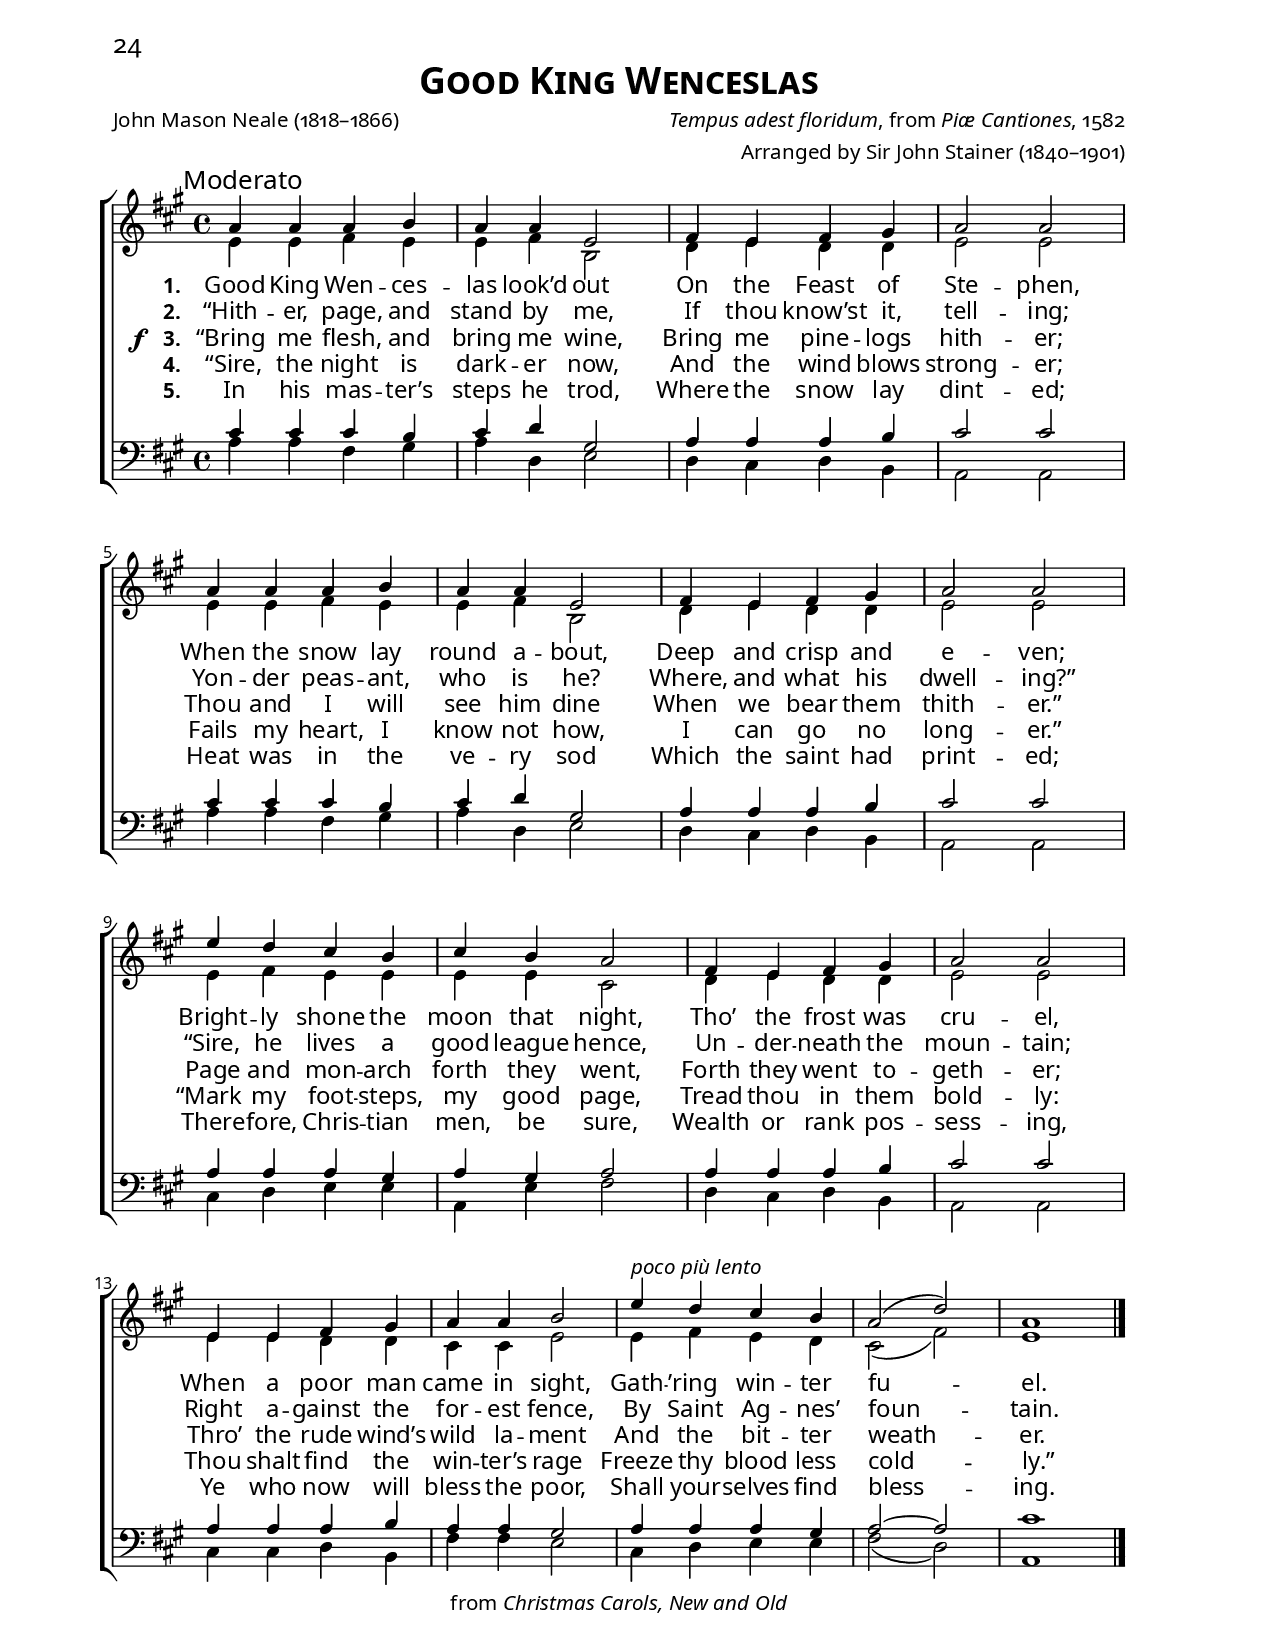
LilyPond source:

\version "2.14.2"
\include "util.ly"
\header {
  title = \markup{\override #'(font-name . "Garamond Premier Pro Semibold"){ \abs-fontsize #18 \smallCapsOldStyle"Good King Wenceslas"}}
  poet = \markup\oldStyleNum"John Mason Neale (1818–1866)"
  composer = \markup \concat{ \italic "Tempus adest floridum" ", from " \italic "Piæ Cantiones" \oldStyleNum", 1582"}
  arranger = \markup\oldStyleNum"Arranged by Sir John Stainer (1840–1901)"
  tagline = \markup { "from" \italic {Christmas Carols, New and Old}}
}
\paper {
  paper-height = 11\in
  paper-width = 8.5\in
  indent = 0\in
  %system-system-spacing = #'((basic-distance . 10) (padding . 0))
  system-system-spacing =
    #'((basic-distance . 0)
       (minimum-distance . 0)
       (padding . -15)
       (stretchability . 100))
  ragged-last-bottom = ##f
  ragged-bottom = ##f
  two-sided = ##t
  inner-margin = 1\in
  outer-margin = 0.75\in
  top-margin = 0.26\in
  bottom-margin = 0.25\in
  first-page-number = #024
  print-first-page-number = ##t
  headerLine = ""
  oddHeaderMarkup = \markup\fill-line{
     \override #'(font-name . "Garamond Premier Pro")\abs-fontsize #12.5
     \combine 
        \fill-line{"" \on-the-fly #print-page-number-check-first
        \oldStylePageNum""
        }
        \fill-line{\headerLine}
  }
  evenHeaderMarkup = \markup {
     \override #'(font-name . "Garamond Premier Pro")\abs-fontsize #12.5
     \combine
        \on-the-fly #print-page-number-check-first
        \oldStylePageNum""
        \fill-line{\headerLine}
  }
}
#(set-global-staff-size 18) \paper{ #(define fonts (make-pango-font-tree "Garamond Premier Pro" "Garamond Premier Pro" "Garamond Premier Pro" (/ 18 20))) }
global = {
  \key a \major
  \time 4/4
  \override DynamicLineSpanner #'staff-padding = #0.0
  \override DynamicLineSpanner #'Y-extent = #'(0.2 . -0.2)
  \override TextScript #'staff-padding = #0.0
  \override TextScript #'Y-extent = #'(0 . -0)
}

sopMusic = \relative c'' {
  \once \override Score.RehearsalMark #'self-alignment-X = #LEFT
  \mark "Moderato"
  a4 a a b |
  a a e2 |
  fis4 e fis gis |
  a2 a |
  
  a4 a a b |
  a a e2 |
  fis4 e fis gis |
  a2 a |
  
  e'4 d cis b |
  cis b a2 |
  fis4 e fis gis |
  a2 a |
  
  e4 e fis gis |
  a a b2 |
  e4^\markup\italic"poco più lento" d cis b |
  a2( d) |
  a1 \bar "|."
}
sopWords = \lyricmode {
  
}

altoMusic = \relative c' {
  e4 e fis e |
  e fis b,2 |
  d4 e d d |
  e2 e |
  
  e4 e fis e |
  e fis b,2 |
  d4 e d d |
  e2 e |
  
  e4 fis e e |
  e e cis2 |
  d4 e d d |
  e2 e |
  
  e4 e d d |
  cis cis e2 |
  e4 fis e d |
  cis2( fis) |
  e1 \bar "|."
}
altoWords = \lyricmode {
  \dropLyricsIX
  \set stanza = #"1. "
  Good King Wen -- ces -- las look’d out
  On the Feast of Ste -- phen,
  When the snow lay round a -- bout,
  Deep and crisp and e -- ven;
  Bright -- ly shone the moon that night,
  Tho’ the frost was cru -- el,
  When a poor man came in sight,
  Gath -- ’ring win -- ter fu -- el.
}
altoWordsII = \lyricmode {
  \dropLyricsIX
  \set stanza = #"2. "
  “Hith -- er, page, and stand by me,
  If thou know’st it, tell -- ing;
  Yon -- der peas -- ant, who is he?
  Where, and what his dwell -- ing?”
  “Sire, he lives a good league hence,
  Un -- der -- neath the moun -- tain;
  Right a -- gainst the for -- est fence,
  By Saint Ag -- nes’ foun -- tain.
}
altoWordsIII = {
  \dropLyricsIX
  \set stanza = \markup{\dynamic"f  " "3. "}
  \lyricmode {
    “Bring me flesh, and bring me wine,
    Bring me pine -- logs hith -- er;
    Thou and I will see him dine
    When we bear them thith -- er.”
    Page and mon -- arch forth they went,
    Forth they went to -- geth -- er;
    Thro’ the rude wind’s wild la -- ment
    And the bit -- ter weath -- er.
  }
}
altoWordsIV = \lyricmode {
  \dropLyricsIX
  \set stanza = #"4. "
  “Sire, the night is dark -- er now,
  And the wind blows strong -- er;
  Fails my heart, I know not how,
  I can go no long -- er.”
  “Mark my foot -- steps, my good page,
  Tread thou in them bold -- ly:
  Thou shalt find the win -- ter’s rage
  Freeze thy blood less cold -- ly.”
}
altoWordsV = \lyricmode {
  \dropLyricsIX
  \set stanza = #"5. "
  In his mas -- ter’s steps he trod,
  Where the snow lay dint -- ed;
  Heat was in the ve -- ry sod
  Which the saint had print -- ed;
  There -- fore, Chris -- tian men, be sure,
  Wealth or rank pos -- sess -- ing,
  Ye who now will bless the poor,
  Shall your -- selves find bless -- ing.
}
tenorMusic = \relative c' {
  cis4 cis cis b |
  cis d gis,2 |
  a4 a a b |
  cis2 cis |
  
  cis4 cis cis b |
  cis d gis,2 |
  a4 a a b |
  cis2 cis |
  
  a4 a a gis |
  a gis a2 |
  a4 a a b |
  cis2 cis |
  
  a4 a a b |
  a a gis2 |
  a4 a a gis |
  a2~ a |
  cis1 \bar "|."
}
tenorWords = \lyricmode {

}

bassMusic = \relative c' {
  a4 a fis gis |
  a d, e2 |
  d4 cis d b |
  a2 a |
  
  a'4 a fis gis |
  a d, e2 |
  d4 cis d b |
  a2 a |
  
  cis4 d e e |
  a, e' fis2 |
  d4 cis d b |
  a2 a |
  
  cis4 cis d b |
  fis' fis e2 |
  cis4 d e e |
  fis2( d) |
  a1 \bar "|."
}
bassWords = \lyricmode {

}

\score {
  <<
   \new ChoirStaff <<
%    \new Lyrics = sopranos \with { \override VerticalAxisGroup #'nonstaff-relatedstaff-spacing = #'((basic-distance . 1)) }
    \new Staff = women <<
      \new Voice = "sopranos" { \voiceOne << \global \sopMusic >> }
      \new Voice = "altos" { \voiceTwo << \global \altoMusic >> }
    >>
    \new Lyrics \with { alignAboveContext = #"women" \override VerticalAxisGroup #'nonstaff-relatedstaff-spacing = #'((basic-distance . 1))} \lyricsto "sopranos" \sopWords
    \new Lyrics = "altosV"  \with { alignBelowContext = #"women" } \lyricsto "sopranos" \altoWordsV
    \new Lyrics = "altosIV"  \with { alignBelowContext = #"women" } \lyricsto "sopranos" \altoWordsIV
    \new Lyrics = "altosIII"  \with { alignBelowContext = #"women" } \lyricsto "sopranos" \altoWordsIII
    \new Lyrics = "altosII"  \with { alignBelowContext = #"women" } \lyricsto "sopranos" \altoWordsII
    \new Lyrics = "altos"  \with { alignBelowContext = #"women" \override VerticalAxisGroup #'nonstaff-relatedstaff-spacing = #'((padding . -0.5)) } \lyricsto "sopranos" \altoWords
   \new Staff = men <<
      \clef bass
      \new Voice = "tenors" { \voiceOne << \global \tenorMusic >> }
      \new Voice = "basses" { \voiceTwo << \global \bassMusic >> }
    >>
    \new Lyrics \with { alignAboveContext = #"men" \override VerticalAxisGroup #'nonstaff-relatedstaff-spacing = #'((basic-distance . 1)) } \lyricsto "tenors" \tenorWords
    \new Lyrics \with { alignBelowContext = #"men" \override VerticalAxisGroup #'nonstaff-relatedstaff-spacing = #'((basic-distance . 1)) } \lyricsto "basses" \bassWords
  >>
%    \new PianoStaff << \new Staff { \new Voice { \pianoRH } } \new Staff { \clef "bass" \pianoLH } >>
  >>
  \layout {
  \context {
    \Lyrics
    \override LyricText #'font-size = #1.3
  }
    \context {
      \Score
      %\override SpacingSpanner #'base-shortest-duration = #(ly:make-moment 1 8)
      %\override SpacingSpanner #'common-shortest-duration = #(ly:make-moment 1 4)
    }
    \context {
      % Remove all empty staves
      % \Staff \RemoveEmptyStaves \override VerticalAxisGroup #'remove-first = ##t
    }
    \context {
      \Lyrics
      \override LyricText #'X-offset = #center-on-word
    }
  }
}

